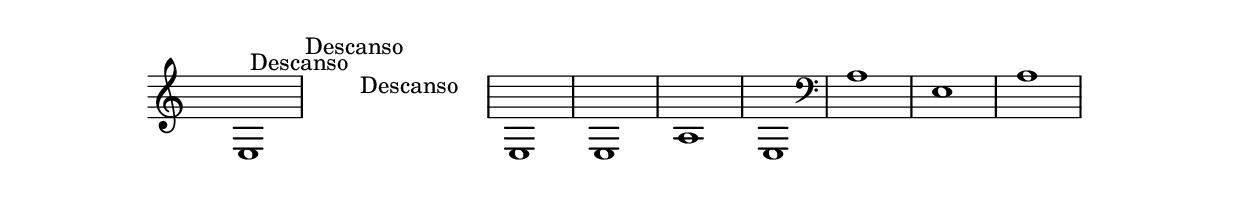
\version "2.16.0"

%%\header { texidoc="1 - Nota Nova"}

\relative c {
  \override Staff.TimeSignature #'transparent = ##t
  \override Score.BarNumber #'transparent = ##t
  \override Score.RehearsalMark #'font-size = #-2

  %% CLARINETE
  \tag #'cl {
    e1
  }
  %% FLAUTA
  \tag #'fl {
    \override Staff.Clef #'transparent = ##t
    \stopStaff
    s^\markup {\hspace #-7 "Descanso"}
  }
  %% OBOÉ
  \tag #'ob {
    \override Staff.Clef #'transparent = ##t
    \stopStaff
    s^\markup {\hspace #-7 "Descanso"}
  }
  %% SAX ALTO
  \tag #'saxa {
    \override Staff.Clef #'transparent = ##t
    \stopStaff
    s^\markup {\hspace #-7 "Descanso"}
  }
  %% SAX TENOR
  \tag #'saxt {
    \override Staff.Clef #'transparent = ##f
    \startStaff
    e
  }
  %% SAX GENES
  \tag #'saxg {
    e
  }
  %% TROMPETE
  \tag #'tpt {
    a
  }
  %% TROMPA
  \tag #'tpa {
    e
  }
  %% TROMBONE
  \tag #'tbn {
    \clef bass
    a
  }
  %% TUBA MIB
  \tag #'tbamib {
    \clef bass
    e
  }
  %% TUBA SIB
  \tag #'tbasib {
    \clef bass
    a
  }

  %% END DOCUMENT
}
